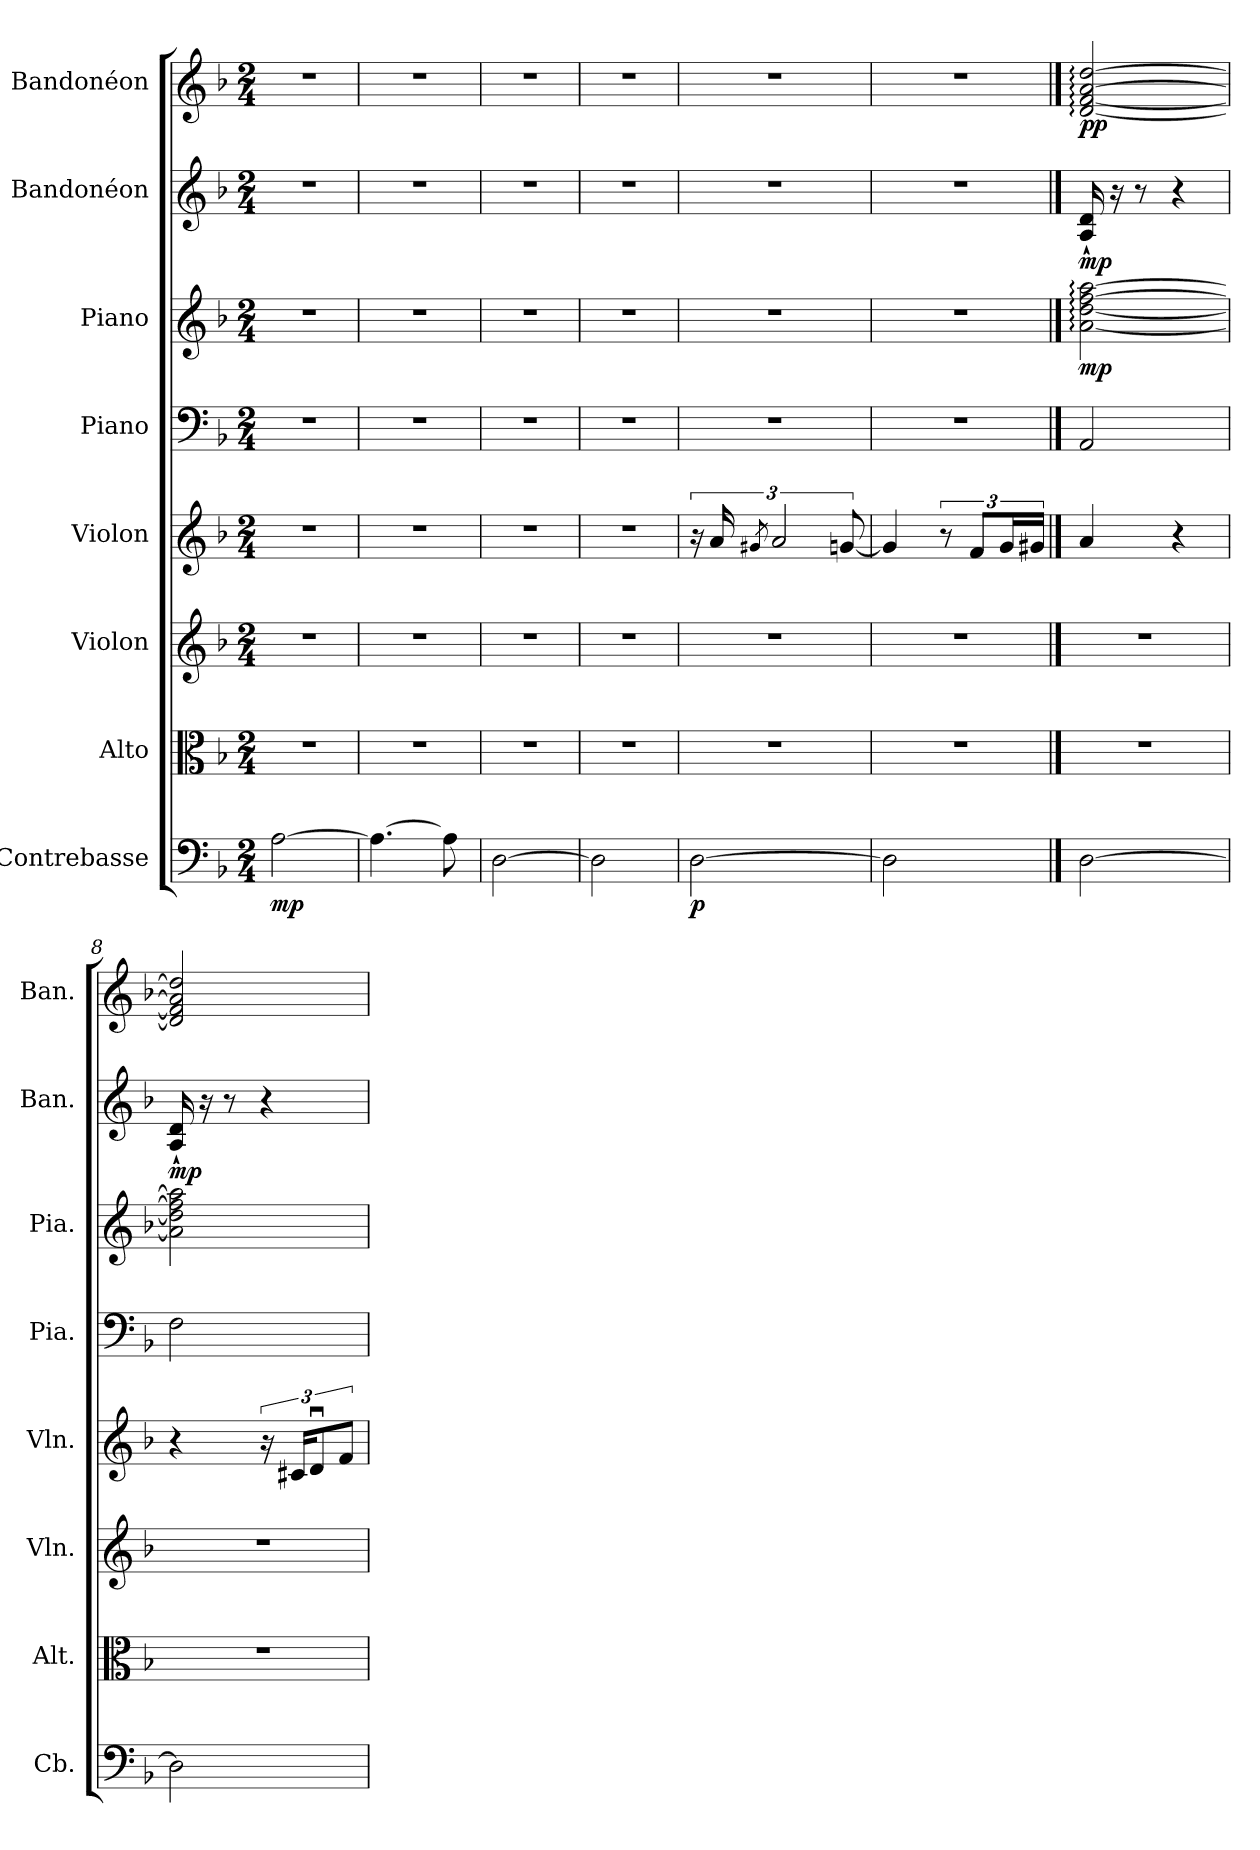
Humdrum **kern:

**kern	**dynam	**kern	**kern	**kern	**kern	**kern	**dynam	**kern	**dynam	**kern	**dynam
*part8	*part8	*part7	*part6	*part5	*part4	*part3	*part3	*part2	*part2	*part1	*part1
*staff8	*staff8	*staff7	*staff6	*staff5	*staff4	*staff3	*staff3	*staff2	*staff2	*staff1	*staff1
*I"Contrebasse	*	*I"Alto	*I"Violon	*I"Violon	*I"Piano	*I"Piano	*	*I"Bandonéon	*	*I"Bandonéon	*
*I'Cb.	*	*I'Alt.	*I'Vln.	*I'Vln.	*I'Pia.	*I'Pia.	*	*I'Ban.	*	*I'Ban.	*
*clefF4	*	*clefC3	*clefG2	*clefG2	*clefF4	*clefG2	*	*clefG2	*	*clefG2	*
*ITrd7c12	*	*	*	*	*	*	*	*	*	*	*
*k[b-]	*	*k[b-]	*k[b-]	*k[b-]	*k[b-]	*k[b-]	*	*k[b-]	*	*k[b-]	*
*M2/4	*	*M2/4	*M2/4	*M2/4	*M2/4	*M2/4	*	*M2/4	*	*M2/4	*
*MM105	*	*MM105	*MM105	*MM105	*MM105	*MM105	*	*MM105	*	*MM105	*
=1	=1	=1	=1	=1	=1	=1	=1	=1	=1	=1	=1
!	!LO:DY:b	!	!	!	!	!	!	!	!	!	!
[2AA\	mp	2r	2r	2r	2r	2r	.	2r	.	2r	.
=2	=2	=2	=2	=2	=2	=2	=2	=2	=2	=2	=2
4.AA\_	.	2r	2r	2r	2r	2r	.	2r	.	2r	.
8AA\]	.	.	.	.	.	.	.	.	.	.	.
=3	=3	=3	=3	=3	=3	=3	=3	=3	=3	=3	=3
[2DD\	.	2r	2r	2r	2r	2r	.	2r	.	2r	.
=4	=4	=4	=4	=4	=4	=4	=4	=4	=4	=4	=4
2DD\]	.	2r	2r	2r	2r	2r	.	2r	.	2r	.
=5	=5	=5	=5	=5	=5	=5	=5	=5	=5	=5	=5
!	!LO:DY:b	!	!	!	!	!	!	!	!	!	!
[2DD\	p	2r	2r	24r	2r	2r	.	2r	.	2r	.
.	.	.	.	24a/	.	.	.	.	.	.	.
.	.	.	.	8qg#X/	.	.	.	.	.	.	.
.	.	.	.	3a/	.	.	.	.	.	.	.
.	.	.	.	[12gn/	.	.	.	.	.	.	.
=6	=6	=6	=6	=6	=6	=6	=6	=6	=6	=6	=6
2DD\]	.	2r	2r	4g/]	2r	2r	.	2r	.	2r	.
.	.	.	.	12r	.	.	.	.	.	.	.
.	.	.	.	12f/L	.	.	.	.	.	.	.
.	.	.	.	24g/L	.	.	.	.	.	.	.
.	.	.	.	24g#X/JJ	.	.	.	.	.	.	.
==7	==7	==7	==7	==7	==7	==7	==7	==7	==7	==7	==7
!	!	!	!	!	!	!	!LO:DY:b	!	!LO:DY:b	!	!LO:DY:b
[2DD\	.	2r	2r	4a/	2AA/	[2a\: [2dd\: [2ff\: [2aa\:	mp	16A/` 16d/`	mp	[2d/: [2f/: [2a/: [2dd/:	pp
.	.	.	.	.	.	.	.	16r	.	.	.
.	.	.	.	.	.	.	.	8r	.	.	.
.	.	.	.	4r	.	.	.	4r	.	.	.
!!LO:PB:g=z
=8	=8	=8	=8	=8	=8	=8	=8	=8	=8	=8	=8
!	!	!	!	!	!	!	!	!	!LO:DY:b	!	!
2DD\]	.	2r	2r	4r	2F\	2a\] 2dd\] 2ff\] 2aa\]	.	16A/` 16d/`	mp	2d/] 2f/] 2a/] 2dd/]	.
.	.	.	.	.	.	.	.	16r	.	.	.
.	.	.	.	.	.	.	.	8r	.	.	.
.	.	.	.	24r	.	.	.	4r	.	.	.
.	.	.	.	24c#X/KL	.	.	.	.	.	.	.
.	.	.	.	12du/	.	.	.	.	.	.	.
.	.	.	.	12f/J	.	.	.	.	.	.	.
=	=	=	=	=	=	=	=	=	=	=	=
*-	*-	*-	*-	*-	*-	*-	*-	*-	*-	*-	*-
